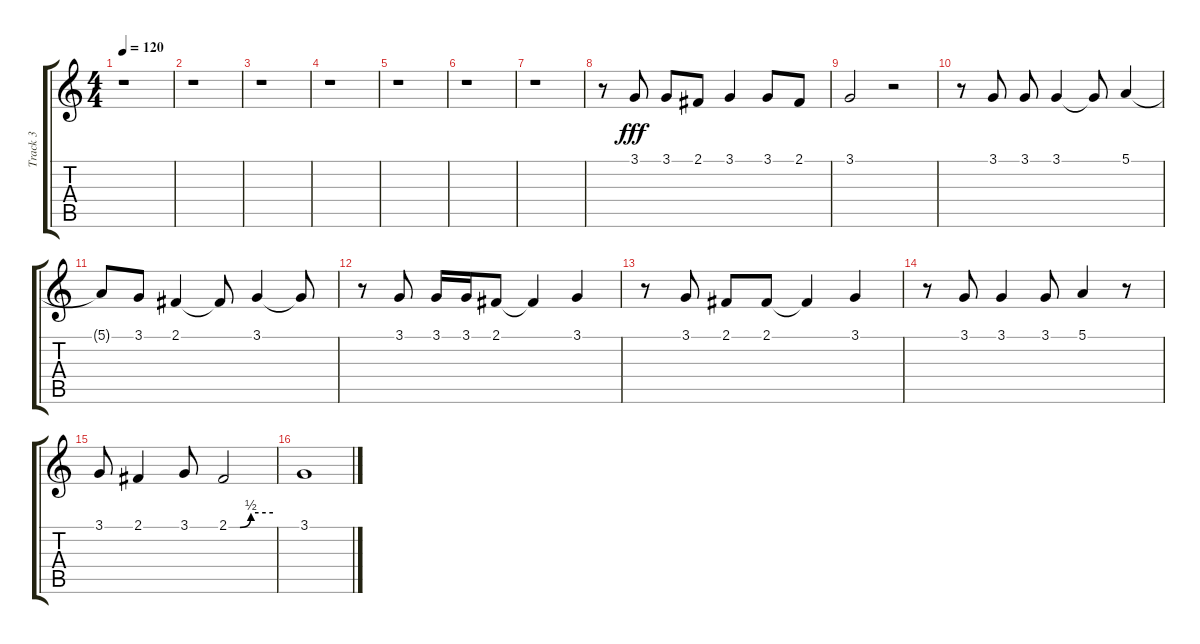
\track ("Track 3" "Track 3") {instrument flute}
\staff {score tabs}
\tuning (E4 B3 G3 D3 A2 E2) {hide}
\ts (4 4)
\tempo 120
\clef g2
\ks c
r.1{dy fff} |
r.1 |
r.1 |
r.1 |
r.1 |
r.1 |
r.1 |
r.8 3.1.8 3.1.8 2.1.8 3.1.4 3.1.8 2.1.8 |
3.1.2 r.2 |
r.8 3.1.8 3.1.8 3.1.4 3.1{t}.8 5.1.4 |
5.1{t}.8 3.1.8 2.1.4 2.1{t}.8 3.1.4 3.1{t}.8 |
r.8 3.1.8 3.1.16 3.1.16 2.1.8 2.1{t}.4 3.1.4 |
r.8 3.1.8 2.1.8 2.1.8 2.1{t}.4 3.1.4 |
r.8 3.1.8 3.1.4 3.1.8 5.1.4 r.8 |
3.1.8 2.1.4 3.1.8 2.1{be (custom 0 0 15 0 30 2 60 2)}.2 |
3.1.1
